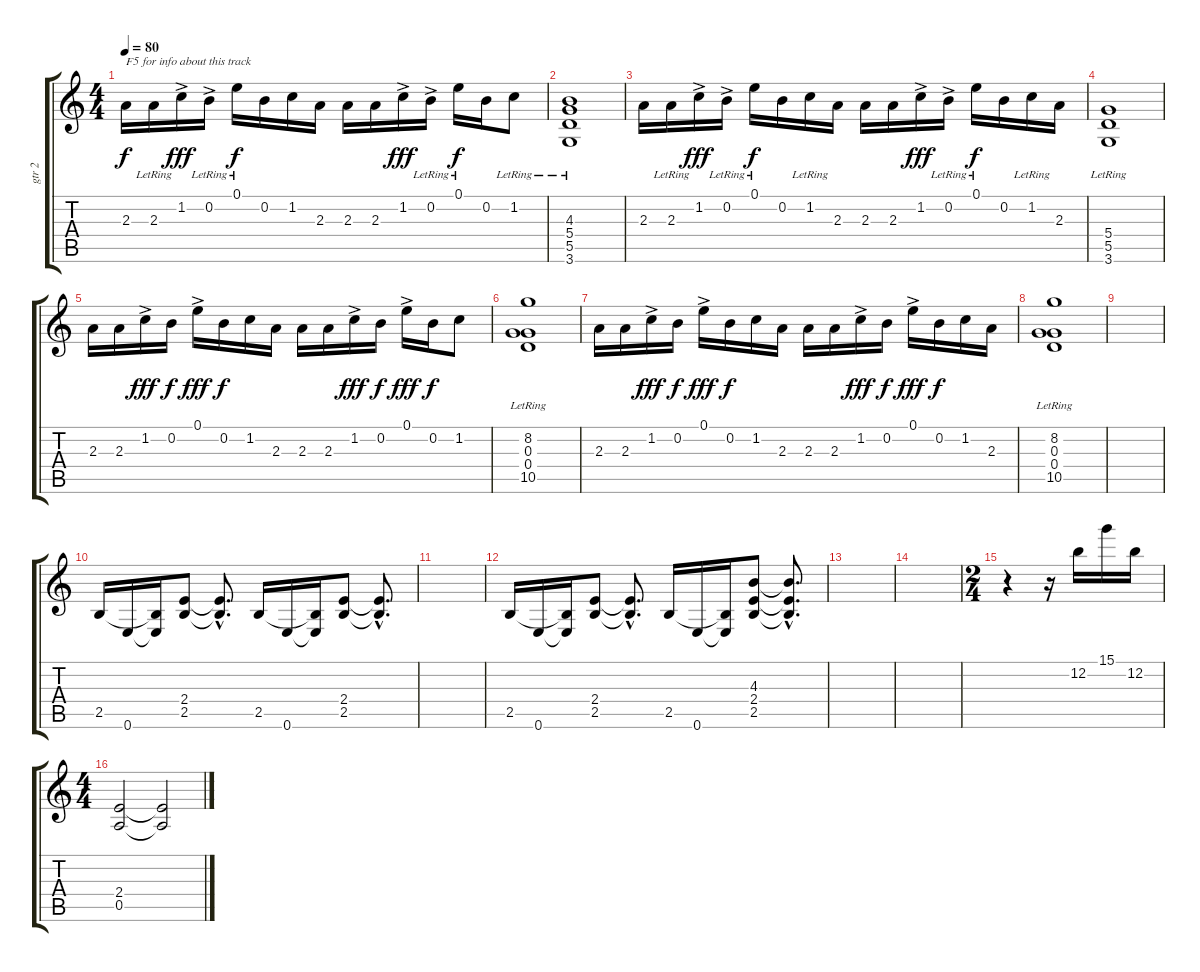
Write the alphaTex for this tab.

\track ("gtr 2" "gtr 2") {instrument acousticguitarsteel}
\staff {score tabs}
\tuning (E4 B3 G3 D3 A2 E2) {hide}
\ts (4 4)
\tempo 80
\clef g2
\ks c
2.3.16{txt "F5 for info about this track" dy f volume 12 instrument acousticguitarsteel} 2.3{lr}.16 1.2{ac}.16{dy fff} 0.2{ac lr}.16 0.1{lr}.16{dy f} 0.2.16 1.2.16 2.3.16 2.3.16 2.3.16 1.2{ac}.16{dy fff} 0.2{ac lr}.16 0.1{lr}.16{dy f} 0.2.16 1.2{lr}.8 |
(4.3{lr} 5.4{lr} 5.5{lr} 3.6{lr}).1{volume 15 instrument acousticguitarsteel} |
2.3.16{volume 12} 2.3{lr}.16 1.2{ac}.16{dy fff} 0.2{ac lr}.16 0.1{lr}.16{dy f} 0.2.16 1.2{lr}.16 2.3.16 2.3.16 2.3.16 1.2{ac}.16{dy fff} 0.2{ac lr}.16 0.1{lr}.16{dy f} 0.2.16 1.2{lr}.16 2.3.16 |
(5.4{lr} 5.5{lr} 3.6{lr}).1{volume 12 instrument distortionguitar} |
2.3.16{volume 11} 2.3.16 1.2{ac}.16{dy fff} 0.2.16{dy f} 0.1{ac}.16{dy fff} 0.2.16{dy f} 1.2.16 2.3.16 2.3.16 2.3.16 1.2{ac}.16{dy fff} 0.2.16{dy f} 0.1{ac}.16{dy fff} 0.2.16{dy f} 1.2.8 |
(8.2{lr} 0.3{lr} 0.4{lr} 10.5{lr}).1{volume 11} |
2.3.16{volume 11} 2.3.16 1.2{ac}.16{dy fff} 0.2.16{dy f} 0.1{ac}.16{dy fff} 0.2.16{dy f} 1.2.16 2.3.16 2.3.16 2.3.16 1.2{ac}.16{dy fff} 0.2.16{dy f} 0.1{ac}.16{dy fff} 0.2.16{dy f} 1.2.16 2.3.16 |
(8.2{lr} 0.3{lr} 0.4{lr} 10.5{lr}).1{volume 11 instrument distortionguitar} |
|
2.5.16 0.6.16 (2.5{t} 0.6{t}).16 (2.4 2.5).8 (2.4{hac t} 2.5{hac t}).8{d} 2.5.16 0.6.16 (2.5{t} 0.6{t}).16 (2.4 2.5).8 (2.4{hac t} 2.5{hac t}).8{d} |
|
2.5.16 0.6.16 (2.5{t} 0.6{t}).16 (2.4 2.5).8 (2.4{hac t} 2.5{hac t}).8{d} 2.5.16 0.6.16 (2.5{t} 0.6{t}).16 (4.3 2.4 2.5).8 (4.3{hac t} 2.4{hac t} 2.5{hac t}).8{d} |
|
|
\ts (2 4)
r.4 r.16 12.2.16 15.1.16 12.2.16 |
\ts (4 4)
(2.4 0.5).2{volume 10} (2.4{t} 0.5{t}).2{volume 3}
